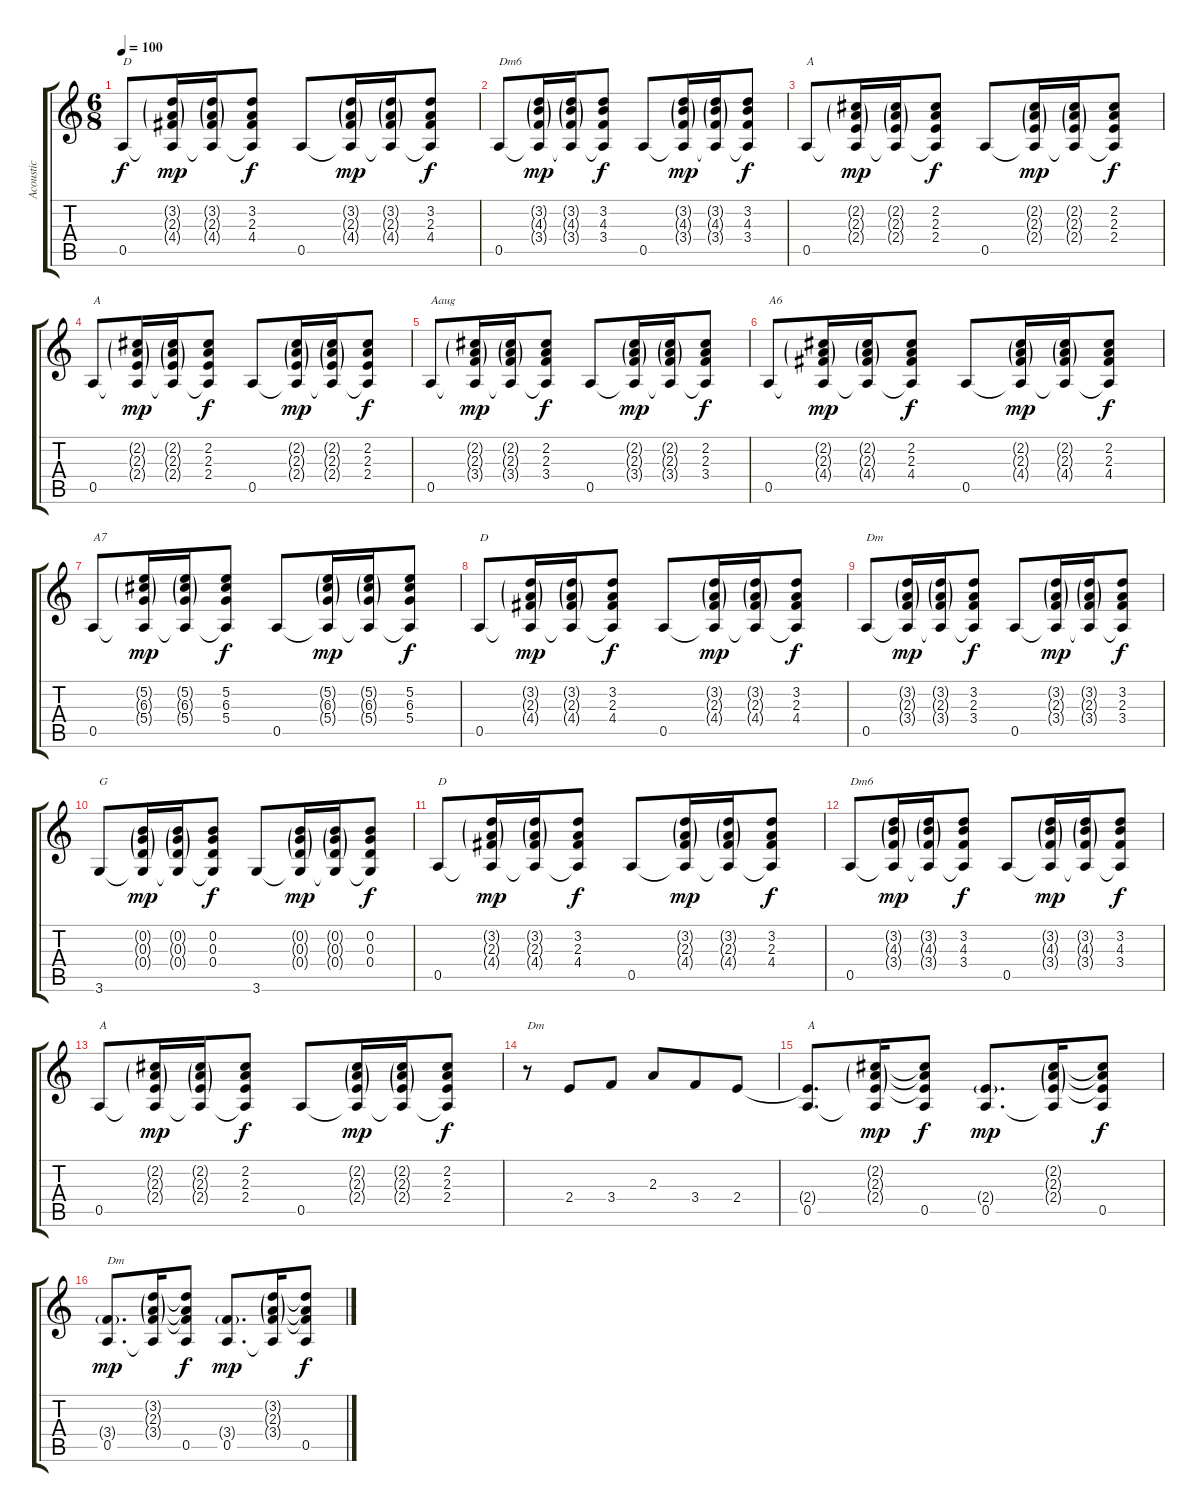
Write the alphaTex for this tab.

\track ("Acoustic" "Acoustic") {instrument acousticguitarsteel}
\staff {score tabs}
\tuning (E4 B3 G3 D3 A2 E2) {hide}
\ts (6 8)
\tempo 100
\clef g2
\ks c
0.5.8{txt "D" dy f} (3.2{g} 2.3{g} 4.4{g} 0.5{t}).16{dy mp} (3.2{g} 2.3{g} 4.4{g} 0.5{t}).16 (3.2 2.3 4.4 0.5{t}).8{dy f} 0.5.8 (3.2{g} 2.3{g} 4.4{g} 0.5{t}).16{dy mp} (3.2{g} 2.3{g} 4.4{g} 0.5{t}).16 (3.2 2.3 4.4 0.5{t}).8{dy f} |
0.5.8{txt "Dm6"} (3.2{g} 4.3{g} 3.4{g} 0.5{t}).16{dy mp} (3.2{g} 4.3{g} 3.4{g} 0.5{t}).16 (3.2 4.3 3.4 0.5{t}).8{dy f} 0.5.8 (3.2{g} 4.3{g} 3.4{g} 0.5{t}).16{dy mp} (3.2{g} 4.3{g} 3.4{g} 0.5{t}).16 (3.2 4.3 3.4 0.5{t}).8{dy f} |
0.5.8{txt "A"} (2.2{g} 2.3{g} 2.4{g} 0.5{t}).16{dy mp} (2.2{g} 2.3{g} 2.4{g} 0.5{t}).16 (2.2 2.3 2.4 0.5{t}).8{dy f} 0.5.8 (2.2{g} 2.3{g} 2.4{g} 0.5{t}).16{dy mp} (2.2{g} 2.3{g} 2.4{g} 0.5{t}).16 (2.2 2.3 2.4 0.5{t}).8{dy f} |
0.5.8{txt "A"} (2.2{g} 2.3{g} 2.4{g} 0.5{t}).16{dy mp} (2.2{g} 2.3{g} 2.4{g} 0.5{t}).16 (2.2 2.3 2.4 0.5{t}).8{dy f} 0.5.8 (2.2{g} 2.3{g} 2.4{g} 0.5{t}).16{dy mp} (2.2{g} 2.3{g} 2.4{g} 0.5{t}).16 (2.2 2.3 2.4 0.5{t}).8{dy f} |
0.5.8{txt "Aaug"} (2.2{g} 2.3{g} 3.4{g} 0.5{t}).16{dy mp} (2.2{g} 2.3{g} 3.4{g} 0.5{t}).16 (2.2 2.3 3.4 0.5{t}).8{dy f} 0.5.8 (2.2{g} 2.3{g} 3.4{g} 0.5{t}).16{dy mp} (2.2{g} 2.3{g} 3.4{g} 0.5{t}).16 (2.2 2.3 3.4 0.5{t}).8{dy f} |
0.5.8{txt "A6"} (2.2{g} 2.3{g} 4.4{g} 0.5{t}).16{dy mp} (2.2{g} 2.3{g} 4.4{g} 0.5{t}).16 (2.2 2.3 4.4 0.5{t}).8{dy f} 0.5.8 (2.2{g} 2.3{g} 4.4{g} 0.5{t}).16{dy mp} (2.2{g} 2.3{g} 4.4{g} 0.5{t}).16 (2.2 2.3 4.4 0.5{t}).8{dy f} |
0.5.8{txt "A7"} (5.2{g} 6.3{g} 5.4{g} 0.5{t}).16{dy mp} (5.2{g} 6.3{g} 5.4{g} 0.5{t}).16 (5.2 6.3 5.4 0.5{t}).8{dy f} 0.5.8 (5.2{g} 6.3{g} 5.4{g} 0.5{t}).16{dy mp} (5.2{g} 6.3{g} 5.4{g} 0.5{t}).16 (5.2 6.3 5.4 0.5{t}).8{dy f} |
0.5.8{txt "D"} (3.2{g} 2.3{g} 4.4{g} 0.5{t}).16{dy mp} (3.2{g} 2.3{g} 4.4{g} 0.5{t}).16 (3.2 2.3 4.4 0.5{t}).8{dy f} 0.5.8 (3.2{g} 2.3{g} 4.4{g} 0.5{t}).16{dy mp} (3.2{g} 2.3{g} 4.4{g} 0.5{t}).16 (3.2 2.3 4.4 0.5{t}).8{dy f} |
0.5.8{txt "Dm"} (3.2{g} 2.3{g} 3.4{g} 0.5{t}).16{dy mp} (3.2{g} 2.3{g} 3.4{g} 0.5{t}).16 (3.2 2.3 3.4 0.5{t}).8{dy f} 0.5.8 (3.2{g} 2.3{g} 3.4{g} 0.5{t}).16{dy mp} (3.2{g} 2.3{g} 3.4{g} 0.5{t}).16 (3.2 2.3 3.4 0.5{t}).8{dy f} |
3.6.8{txt "G"} (0.2{g} 0.3{g} 0.4{g} 3.6{t}).16{dy mp} (0.2{g} 0.3{g} 0.4{g} 3.6{t}).16 (0.2 0.3 0.4 3.6{t}).8{dy f} 3.6.8 (0.2{g} 0.3{g} 0.4{g} 3.6{t}).16{dy mp} (0.2{g} 0.3{g} 0.4{g} 3.6{t}).16 (0.2 0.3 0.4 3.6{t}).8{dy f} |
0.5.8{txt "D"} (3.2{g} 2.3{g} 4.4{g} 0.5{t}).16{dy mp} (3.2{g} 2.3{g} 4.4{g} 0.5{t}).16 (3.2 2.3 4.4 0.5{t}).8{dy f} 0.5.8 (3.2{g} 2.3{g} 4.4{g} 0.5{t}).16{dy mp} (3.2{g} 2.3{g} 4.4{g} 0.5{t}).16 (3.2 2.3 4.4 0.5{t}).8{dy f} |
0.5.8{txt "Dm6"} (3.2{g} 4.3{g} 3.4{g} 0.5{t}).16{dy mp} (3.2{g} 4.3{g} 3.4{g} 0.5{t}).16 (3.2 4.3 3.4 0.5{t}).8{dy f} 0.5.8 (3.2{g} 4.3{g} 3.4{g} 0.5{t}).16{dy mp} (3.2{g} 4.3{g} 3.4{g} 0.5{t}).16 (3.2 4.3 3.4 0.5{t}).8{dy f} |
0.5.8{txt "A"} (2.2{g} 2.3{g} 2.4{g} 0.5{t}).16{dy mp} (2.2{g} 2.3{g} 2.4{g} 0.5{t}).16 (2.2 2.3 2.4 0.5{t}).8{dy f} 0.5.8 (2.2{g} 2.3{g} 2.4{g} 0.5{t}).16{dy mp} (2.2{g} 2.3{g} 2.4{g} 0.5{t}).16 (2.2 2.3 2.4 0.5{t}).8{dy f} |
r.8{txt "Dm"} 2.4.8 3.4.8 2.3.8 3.4.8 2.4.8 |
(2.4{t} 0.5).8{d txt "A"} (2.2{g} 2.3{g} 2.4{g} 0.5{t}).16{dy mp} (2.2{t} 2.3{t} 2.4{t} 0.5).8{dy f} (2.4{g} 0.5).8{d dy mp} (2.2{g} 2.3{g} 2.4{g} 0.5{t}).16 (2.2{t} 2.3{t} 2.4{t} 0.5).8{dy f} |
(3.4{g} 0.5).8{d txt "Dm" dy mp} (3.2{g} 2.3{g} 3.4{g} 0.5{t}).16 (3.2{t} 2.3{t} 3.4{t} 0.5).8{dy f} (3.4{g} 0.5).8{d dy mp} (3.2{g} 2.3{g} 3.4{g} 0.5{t}).16 (3.2{t} 2.3{t} 3.4{t} 0.5).8{dy f}
